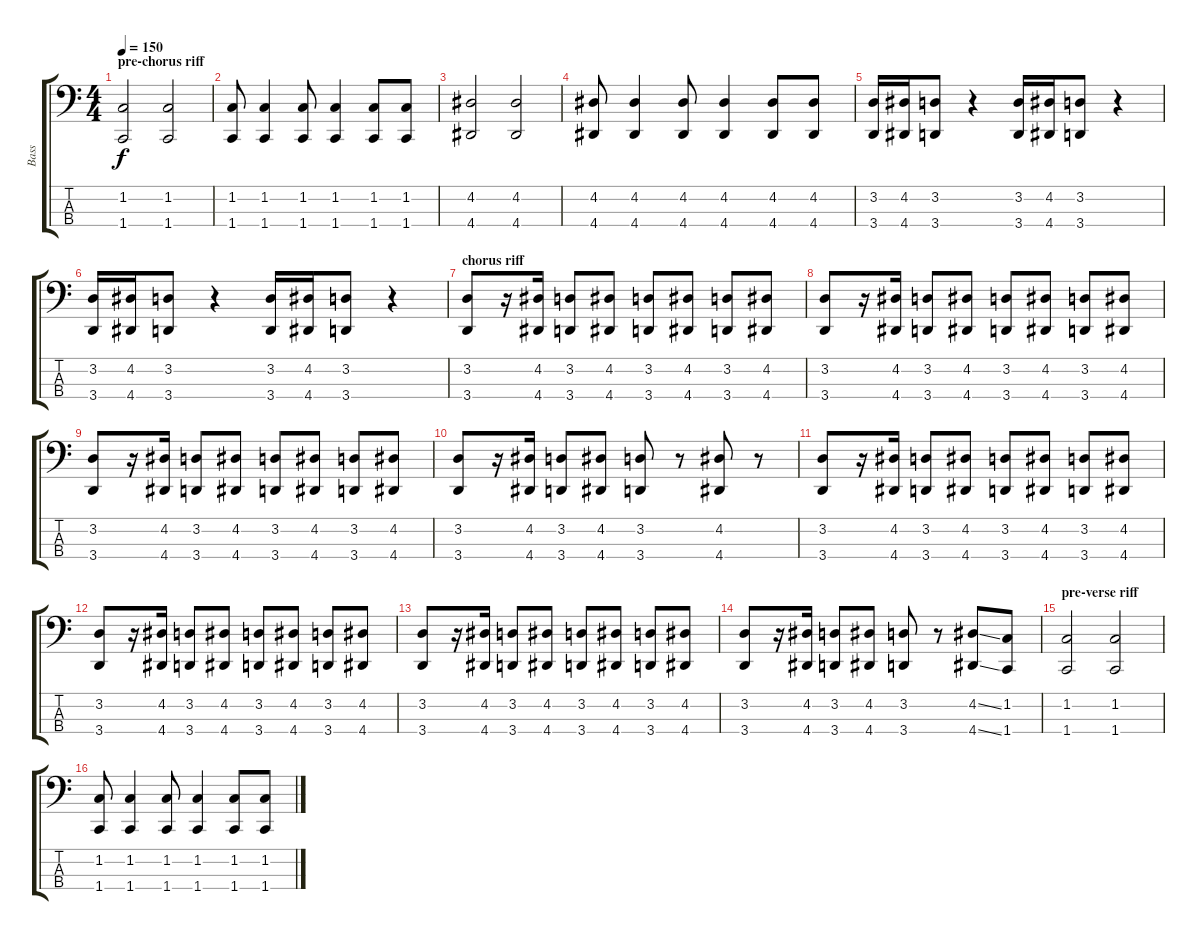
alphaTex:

\track ("Bass " "Bass ") {instrument electricbasspick}
\staff {score tabs}
\tuning (E2 B1 Gb1 B0) {hide}
\ts (4 4)
\section ("" "pre-chorus riff")
\tempo 150
\clef f4
\ks c
(1.2 1.4).2{dy f} (1.2 1.4).2 |
(1.2 1.4).8 (1.2 1.4).4 (1.2 1.4).8 (1.2 1.4).4 (1.2 1.4).8 (1.2 1.4).8 |
(4.2 4.4).2 (4.2 4.4).2 |
(4.2 4.4).8 (4.2 4.4).4 (4.2 4.4).8 (4.2 4.4).4 (4.2 4.4).8 (4.2 4.4).8 |
(3.2 3.4).16 (4.2 4.4).16 (3.2 3.4).8 r.4 (3.2 3.4).16 (4.2 4.4).16 (3.2 3.4).8 r.4 |
(3.2 3.4).16 (4.2 4.4).16 (3.2 3.4).8 r.4 (3.2 3.4).16 (4.2 4.4).16 (3.2 3.4).8 r.4 |
\section ("" "chorus riff")
(3.2 3.4).8 r.16 (4.2 4.4).16 (3.2 3.4).8 (4.2 4.4).8 (3.2 3.4).8 (4.2 4.4).8 (3.2 3.4).8 (4.2 4.4).8 |
(3.2 3.4).8 r.16 (4.2 4.4).16 (3.2 3.4).8 (4.2 4.4).8 (3.2 3.4).8 (4.2 4.4).8 (3.2 3.4).8 (4.2 4.4).8 |
(3.2 3.4).8 r.16 (4.2 4.4).16 (3.2 3.4).8 (4.2 4.4).8 (3.2 3.4).8 (4.2 4.4).8 (3.2 3.4).8 (4.2 4.4).8 |
(3.2 3.4).8 r.16 (4.2 4.4).16 (3.2 3.4).8 (4.2 4.4).8 (3.2 3.4).8 r.8 (4.2 4.4).8 r.8 |
(3.2 3.4).8 r.16 (4.2 4.4).16 (3.2 3.4).8 (4.2 4.4).8 (3.2 3.4).8 (4.2 4.4).8 (3.2 3.4).8 (4.2 4.4).8 |
(3.2 3.4).8 r.16 (4.2 4.4).16 (3.2 3.4).8 (4.2 4.4).8 (3.2 3.4).8 (4.2 4.4).8 (3.2 3.4).8 (4.2 4.4).8 |
(3.2 3.4).8 r.16 (4.2 4.4).16 (3.2 3.4).8 (4.2 4.4).8 (3.2 3.4).8 (4.2 4.4).8 (3.2 3.4).8 (4.2 4.4).8 |
(3.2 3.4).8 r.16 (4.2 4.4).16 (3.2 3.4).8 (4.2 4.4).8 (3.2 3.4).8 r.8 (4.2{ss} 4.4{ss}).8 (1.2 1.4).8 |
\section ("" "pre-verse riff")
(1.2 1.4).2 (1.2 1.4).2 |
(1.2 1.4).8 (1.2 1.4).4 (1.2 1.4).8 (1.2 1.4).4 (1.2 1.4).8 (1.2 1.4).8
